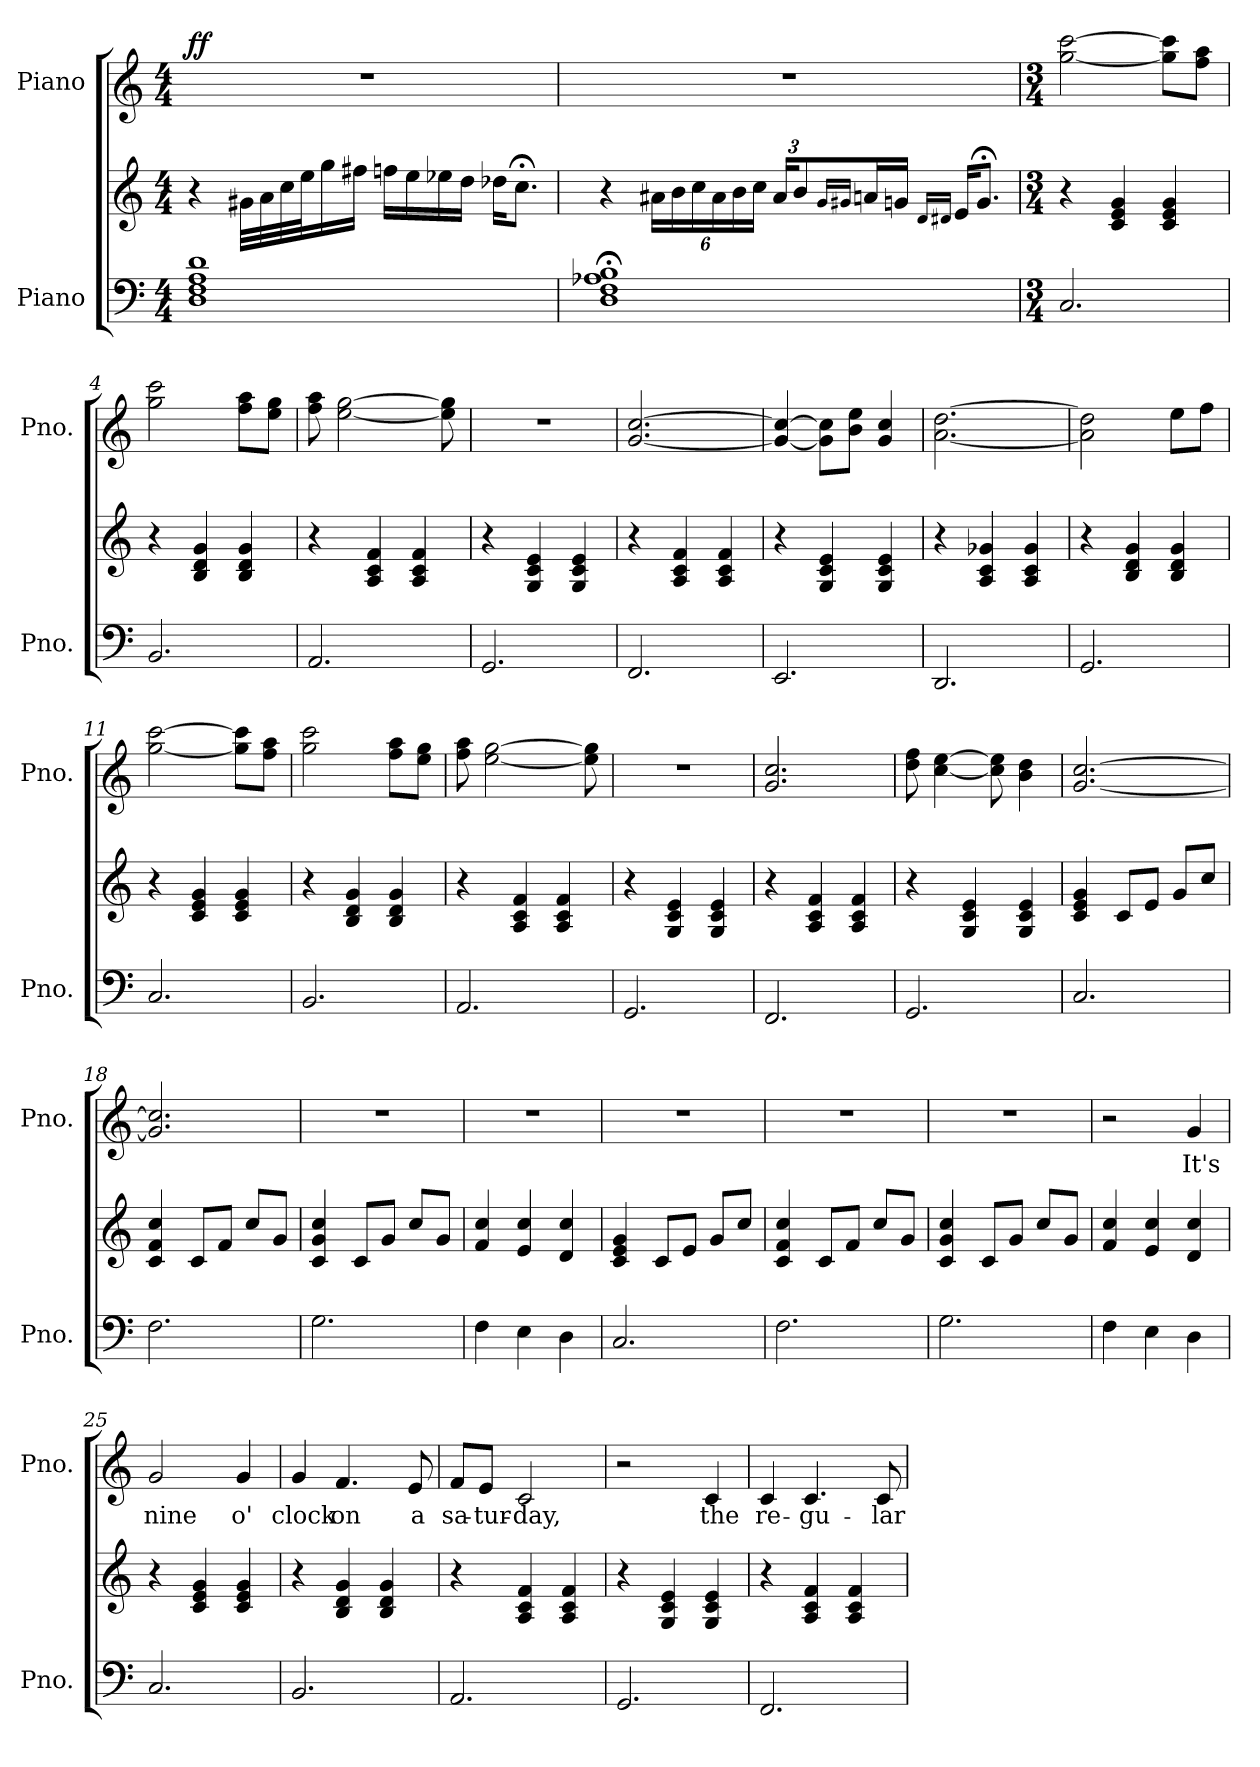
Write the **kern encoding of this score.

**kern	**kern	**kern	**text	**dynam
*part2	*part2	*part1	*part1	*part1
*staff3	*staff2	*staff1	*staff1	*staff1
*I"Piano	*	*I"Piano	*	*
*I'Pno.	*	*I'Pno.	*	*
*clefF4	*clefG2	*clefG2	*	*
*k[]	*k[]	*k[]	*	*
*M4/4	*M4/4	*M4/4	*	*
*MM80	*MM80	*MM80	*	*
=1	=1	=1	=1	=1
!	!	!	!	!LO:DY:b
1D 1F 1A 1d	4r	1r	.	ff
.	32g#X\LLL	.	.	.
.	32a\	.	.	.
.	32cc\	.	.	.
.	32ee\J	.	.	.
.	16gg\	.	.	.
.	16ff#X\JJ	.	.	.
.	16ffn\LL	.	.	.
.	16ee\	.	.	.
.	16ee-X\	.	.	.
.	16dd\JJ	.	.	.
.	16dd-X\KL	.	.	.
.	8.cc;<\J	.	.	.
=2	=2	=2	=2	=2
1D;< 1F;< 1A-X;< 1B;<	4r	1r	.	.
*	*Xbrackettup	*	*	*
.	24a#X\LL	.	.	.
.	24b\	.	.	.
.	24cc\	.	.	.
.	24a#\	.	.	.
.	24b\	.	.	.
.	24cc\JJ	.	.	.
.	24a#/KL	.	.	.
.	12b/	.	.	.
.	16qg/LL	.	.	.
.	16qg#X/JJ	.	.	.
.	16an/L	.	.	.
.	16gn/JJ	.	.	.
.	16qd/LL	.	.	.
.	16qd#X/JJ	.	.	.
.	16e/KL	.	.	.
.	8.g;</J	.	.	.
!!LO:LB:g=z
=3	=3	=3	=3	=3
*M3/4	*M3/4	*M3/4	*	*
*	*	*MM160	*	*
2.C/	4r	[2gg\ [2ccc\	.	.
.	4c/ 4e/ 4g/	.	.	.
.	4c/ 4e/ 4g/	8gg\] 8ccc\]L	.	.
.	.	8ff\ 8aa\J	.	.
=4	=4	=4	=4	=4
2.BB/	4r	2gg\ 2ccc\	.	.
.	4B/ 4d/ 4g/	.	.	.
.	4B/ 4d/ 4g/	8ff\ 8aa\L	.	.
.	.	8ee\ 8gg\J	.	.
=5	=5	=5	=5	=5
2.AA/	4r	8ff\ 8aa\	.	.
.	.	[2ee\ [2gg\	.	.
.	4A/ 4c/ 4f/	.	.	.
.	4A/ 4c/ 4f/	.	.	.
.	.	8ee\] 8gg\]	.	.
=6	=6	=6	=6	=6
2.GG/	4r	2.r	.	.
.	4G/ 4c/ 4e/	.	.	.
.	4G/ 4c/ 4e/	.	.	.
=7	=7	=7	=7	=7
2.FF/	4r	[2.g/ [2.cc/	.	.
.	4A/ 4c/ 4f/	.	.	.
.	4A/ 4c/ 4f/	.	.	.
=8	=8	=8	=8	=8
2.EE/	4r	4g/_ 4cc/_	.	.
.	4G/ 4c/ 4e/	8g\] 8cc\]L	.	.
.	.	8b\ 8ee\J	.	.
.	4G/ 4c/ 4e/	4g/ 4cc/	.	.
=9	=9	=9	=9	=9
2.DD/	4r	[2.a\ [2.dd\	.	.
.	4A/ 4c/ 4g-X/	.	.	.
.	4A/ 4c/ 4g-/	.	.	.
=10	=10	=10	=10	=10
2.GG/	4r	2a\] 2dd\]	.	.
.	4B/ 4d/ 4g/	.	.	.
.	4B/ 4d/ 4g/	8ee\L	.	.
.	.	8ff\J	.	.
!!LO:LB:g=z
=11	=11	=11	=11	=11
2.C/	4r	[2gg\ [2ccc\	.	.
.	4c/ 4e/ 4g/	.	.	.
.	4c/ 4e/ 4g/	8gg\] 8ccc\]L	.	.
.	.	8ff\ 8aa\J	.	.
=12	=12	=12	=12	=12
2.BB/	4r	2gg\ 2ccc\	.	.
.	4B/ 4d/ 4g/	.	.	.
.	4B/ 4d/ 4g/	8ff\ 8aa\L	.	.
.	.	8ee\ 8gg\J	.	.
=13	=13	=13	=13	=13
2.AA/	4r	8ff\ 8aa\	.	.
.	.	[2ee\ [2gg\	.	.
.	4A/ 4c/ 4f/	.	.	.
.	4A/ 4c/ 4f/	.	.	.
.	.	8ee\] 8gg\]	.	.
=14	=14	=14	=14	=14
2.GG/	4r	2.r	.	.
.	4G/ 4c/ 4e/	.	.	.
.	4G/ 4c/ 4e/	.	.	.
=15	=15	=15	=15	=15
2.FF/	4r	2.g/ 2.cc/	.	.
.	4A/ 4c/ 4f/	.	.	.
.	4A/ 4c/ 4f/	.	.	.
=16	=16	=16	=16	=16
2.GG/	4r	8dd\ 8ff\	.	.
.	.	[4cc\ [4ee\	.	.
.	4G/ 4c/ 4e/	.	.	.
.	.	8cc\] 8ee\]	.	.
.	4G/ 4c/ 4e/	4b\ 4dd\	.	.
=17	=17	=17	=17	=17
2.C/	4c/ 4e/ 4g/	[2.g/ [2.cc/	.	.
.	8c/L	.	.	.
.	8e/J	.	.	.
.	8g/L	.	.	.
.	8cc/J	.	.	.
=18	=18	=18	=18	=18
2.F\	4c/ 4f/ 4cc/	2.g/] 2.cc/]	.	.
.	8c/L	.	.	.
.	8f/J	.	.	.
.	8cc/L	.	.	.
.	8g/J	.	.	.
!!LO:PB:g=z
=19	=19	=19	=19	=19
2.G\	4c/ 4g/ 4cc/	2.r	.	.
.	8c/L	.	.	.
.	8g/J	.	.	.
.	8cc/L	.	.	.
.	8g/J	.	.	.
=20	=20	=20	=20	=20
4F\	4f/ 4cc/	2.r	.	.
4E\	4e/ 4cc/	.	.	.
4D\	4d/ 4cc/	.	.	.
=21	=21	=21	=21	=21
2.C/	4c/ 4e/ 4g/	2.r	.	.
.	8c/L	.	.	.
.	8e/J	.	.	.
.	8g/L	.	.	.
.	8cc/J	.	.	.
=22	=22	=22	=22	=22
2.F\	4c/ 4f/ 4cc/	2.r	.	.
.	8c/L	.	.	.
.	8f/J	.	.	.
.	8cc/L	.	.	.
.	8g/J	.	.	.
=23	=23	=23	=23	=23
2.G\	4c/ 4g/ 4cc/	2.r	.	.
.	8c/L	.	.	.
.	8g/J	.	.	.
.	8cc/L	.	.	.
.	8g/J	.	.	.
=24	=24	=24	=24	=24
4F\	4f/ 4cc/	2r	.	.
4E\	4e/ 4cc/	.	.	.
4D\	4d/ 4cc/	4g/	It's	.
=25	=25	=25	=25	=25
2.C/	4r	2g/	nine	.
.	4c/ 4e/ 4g/	.	.	.
.	4c/ 4e/ 4g/	4g/	o'	.
!!LO:LB:g=z
=26	=26	=26	=26	=26
2.BB/	4r	4g/	clock	.
.	4B/ 4d/ 4g/	4.f/	on	.
.	4B/ 4d/ 4g/	.	.	.
.	.	8e/	a	.
=27	=27	=27	=27	=27
2.AA/	4r	8f/L	sa-	.
.	.	8e/J	-tur-	.
.	4A/ 4c/ 4f/	2c/	-day,	.
.	4A/ 4c/ 4f/	.	.	.
=28	=28	=28	=28	=28
2.GG/	4r	2r	.	.
.	4G/ 4c/ 4e/	.	.	.
.	4G/ 4c/ 4e/	4c/	the	.
=29	=29	=29	=29	=29
2.FF/	4r	4c/	re-	.
.	4A/ 4c/ 4f/	4.c/	-gu-	.
.	4A/ 4c/ 4f/	.	.	.
.	.	8c/	-lar	.
=	=	=	=	=
*-	*-	*-	*-	*-
